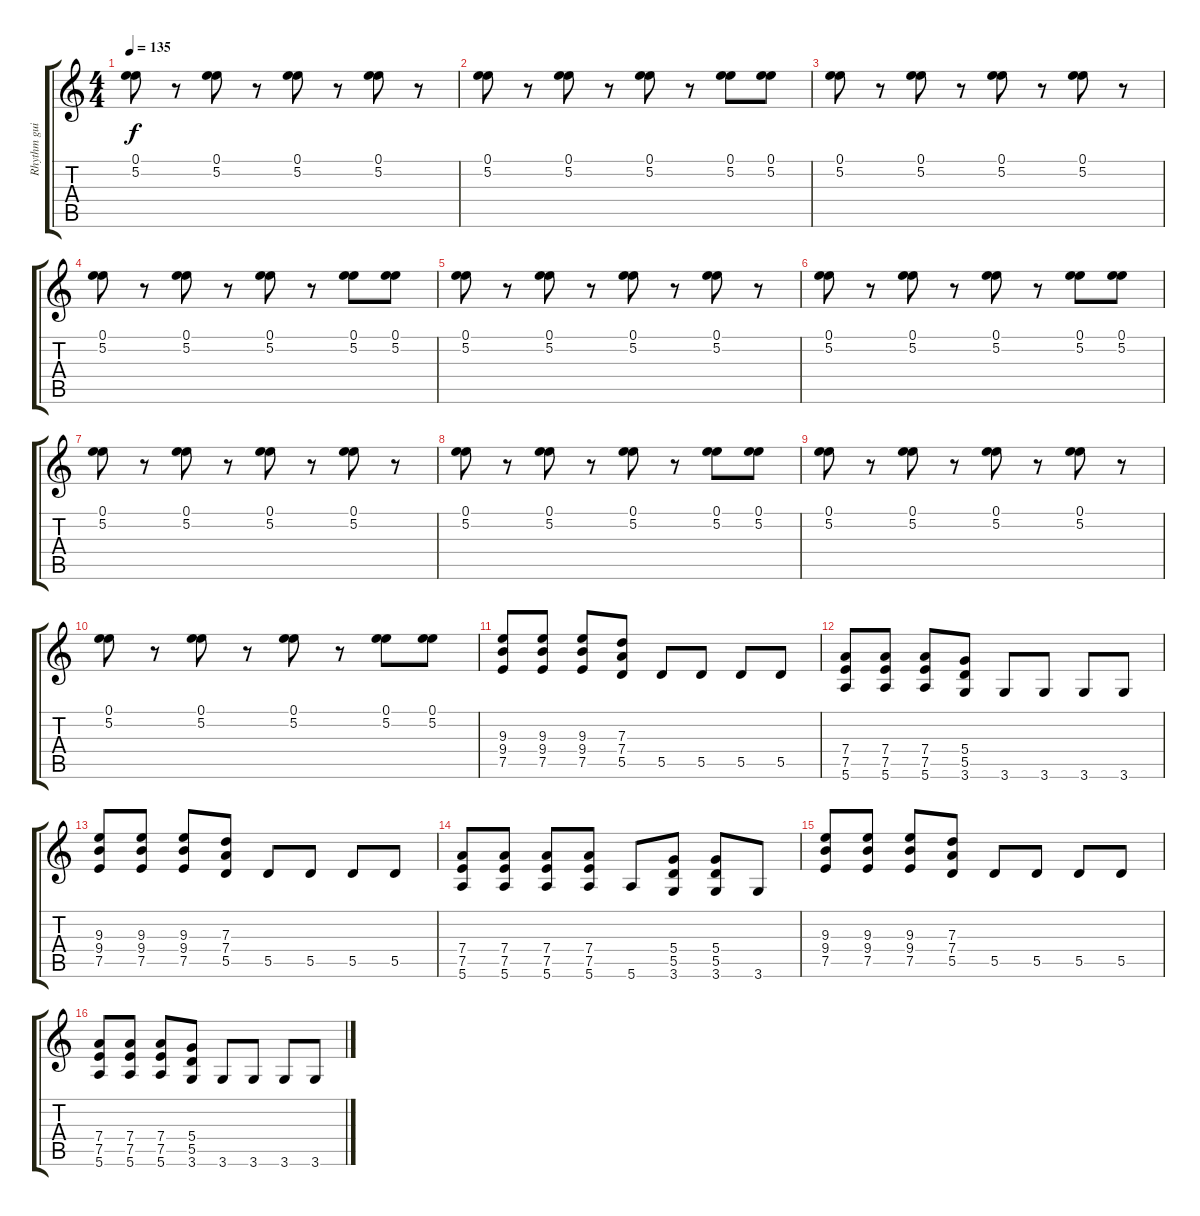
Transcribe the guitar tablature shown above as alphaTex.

\track ("Rhythm guitar 1" "Rhythm gui") {instrument distortionguitar}
\staff {score tabs}
\tuning (E4 B3 G3 D3 A2 E2) {hide}
\ts (4 4)
\tempo 135
\clef g2
\ks c
(0.1 5.2).8{dy f} r.8 (0.1 5.2).8 r.8 (0.1 5.2).8 r.8 (0.1 5.2).8 r.8 |
(0.1 5.2).8 r.8 (0.1 5.2).8 r.8 (0.1 5.2).8 r.8 (0.1 5.2).8 (0.1 5.2).8 |
(0.1 5.2).8 r.8 (0.1 5.2).8 r.8 (0.1 5.2).8 r.8 (0.1 5.2).8 r.8 |
(0.1 5.2).8 r.8 (0.1 5.2).8 r.8 (0.1 5.2).8 r.8 (0.1 5.2).8 (0.1 5.2).8 |
(0.1 5.2).8 r.8 (0.1 5.2).8 r.8 (0.1 5.2).8 r.8 (0.1 5.2).8 r.8 |
(0.1 5.2).8 r.8 (0.1 5.2).8 r.8 (0.1 5.2).8 r.8 (0.1 5.2).8 (0.1 5.2).8 |
(0.1 5.2).8 r.8 (0.1 5.2).8 r.8 (0.1 5.2).8 r.8 (0.1 5.2).8 r.8 |
(0.1 5.2).8 r.8 (0.1 5.2).8 r.8 (0.1 5.2).8 r.8 (0.1 5.2).8 (0.1 5.2).8 |
(0.1 5.2).8 r.8 (0.1 5.2).8 r.8 (0.1 5.2).8 r.8 (0.1 5.2).8 r.8 |
(0.1 5.2).8 r.8 (0.1 5.2).8 r.8 (0.1 5.2).8 r.8 (0.1 5.2).8 (0.1 5.2).8 |
(9.3 9.4 7.5).8 (9.3 9.4 7.5).8 (9.3 9.4 7.5).8 (7.3 7.4 5.5).8 5.5.8 5.5.8 5.5.8 5.5.8 |
(7.4 7.5 5.6).8 (7.4 7.5 5.6).8 (7.4 7.5 5.6).8 (5.4 5.5 3.6).8 3.6.8 3.6.8 3.6.8 3.6.8 |
(9.3 9.4 7.5).8 (9.3 9.4 7.5).8 (9.3 9.4 7.5).8 (7.3 7.4 5.5).8 5.5.8 5.5.8 5.5.8 5.5.8 |
(7.4 7.5 5.6).8 (7.4 7.5 5.6).8 (7.4 7.5 5.6).8 (7.4 7.5 5.6).8 5.6.8 (5.4 5.5 3.6).8 (5.4 5.5 3.6).8 3.6.8 |
(9.3 9.4 7.5).8 (9.3 9.4 7.5).8 (9.3 9.4 7.5).8 (7.3 7.4 5.5).8 5.5.8 5.5.8 5.5.8 5.5.8 |
(7.4 7.5 5.6).8 (7.4 7.5 5.6).8 (7.4 7.5 5.6).8 (5.4 5.5 3.6).8 3.6.8 3.6.8 3.6.8 3.6.8
